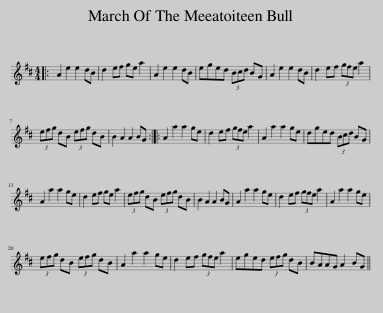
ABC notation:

X:1
L:1/8
M:4/4
I:linebreak $
K:D
V:1 treble
V:1
|: A2 e2 e2 dB | d2 ef ge a2 | A2 e2 e2 dB | eged (3Bcd BG | A2 e2 e2 dB | %5
 d2 ef (3gfe a2 |$ (3efg dB (3efg dB | B2 A2 A2 BG :: A2 a2 a2 ge | d2 ef (3gfe a2 | %10
 A2 a2 a2 ge | dged (3Bcd BG |$ A2 a2 a2 ge | d2 ef ge a2 | (3efg dB (3efg dB | %15
 B2 A2 A2 BG | A2 a2 a2 ge | d2 ef (3gfe a2 | A2 a2 a2 ge |$ (3efg dB (3efg dB | %20
 A2 a2 a2 ge | d2 ef (3gfe a2 | eged (3efg dB | BAAG A2 BG || %24
